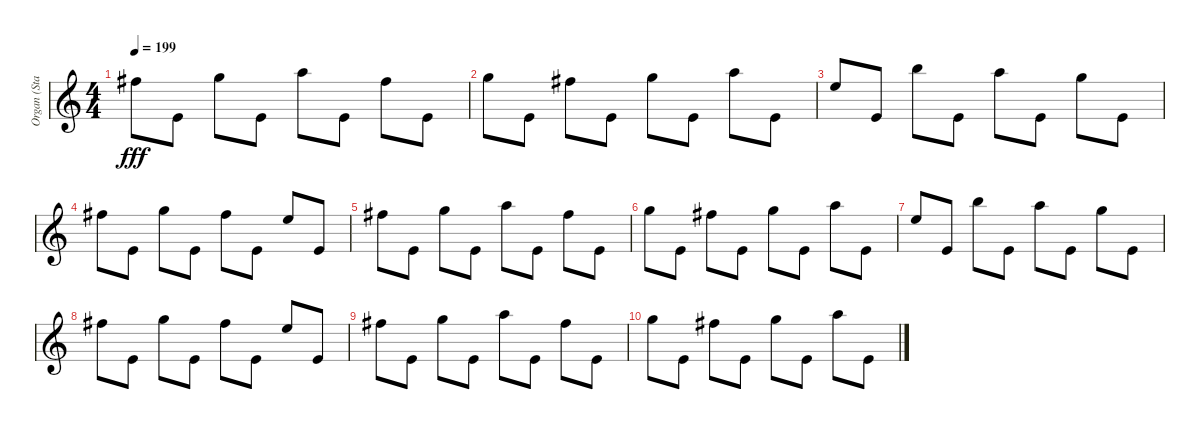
\track ("Organ (Staff 1)" "Organ (Sta") {instrument churchorgan}
\staff {score}
\tuning (E4 B3 G3 D3 A2 E2 B1) {hide}
\ts (4 4)
\tempo 199
\clef g2
\ks c
14.1.8{dy fff} 0.1.8 15.1.8 0.1.8 17.1.8 0.1.8 14.1.8 0.1.8 |
15.1.8 0.1.8 14.1.8 0.1.8 15.1.8 0.1.8 17.1.8 0.1.8 |
12.1.8 0.1.8 19.1.8 0.1.8 17.1.8 0.1.8 15.1.8 0.1.8 |
14.1.8 0.1.8 15.1.8 0.1.8 14.1.8 0.1.8 12.1.8 0.1.8 |
14.1.8 0.1.8 15.1.8 0.1.8 17.1.8 0.1.8 14.1.8 0.1.8 |
15.1.8 0.1.8 14.1.8 0.1.8 15.1.8 0.1.8 17.1.8 0.1.8 |
12.1.8 0.1.8 19.1.8 0.1.8 17.1.8 0.1.8 15.1.8 0.1.8 |
14.1.8 0.1.8 15.1.8 0.1.8 14.1.8 0.1.8 12.1.8 0.1.8 |
14.1.8 0.1.8 15.1.8 0.1.8 17.1.8 0.1.8 14.1.8 0.1.8 |
15.1.8 0.1.8 14.1.8 0.1.8 15.1.8 0.1.8 17.1.8 0.1.8
